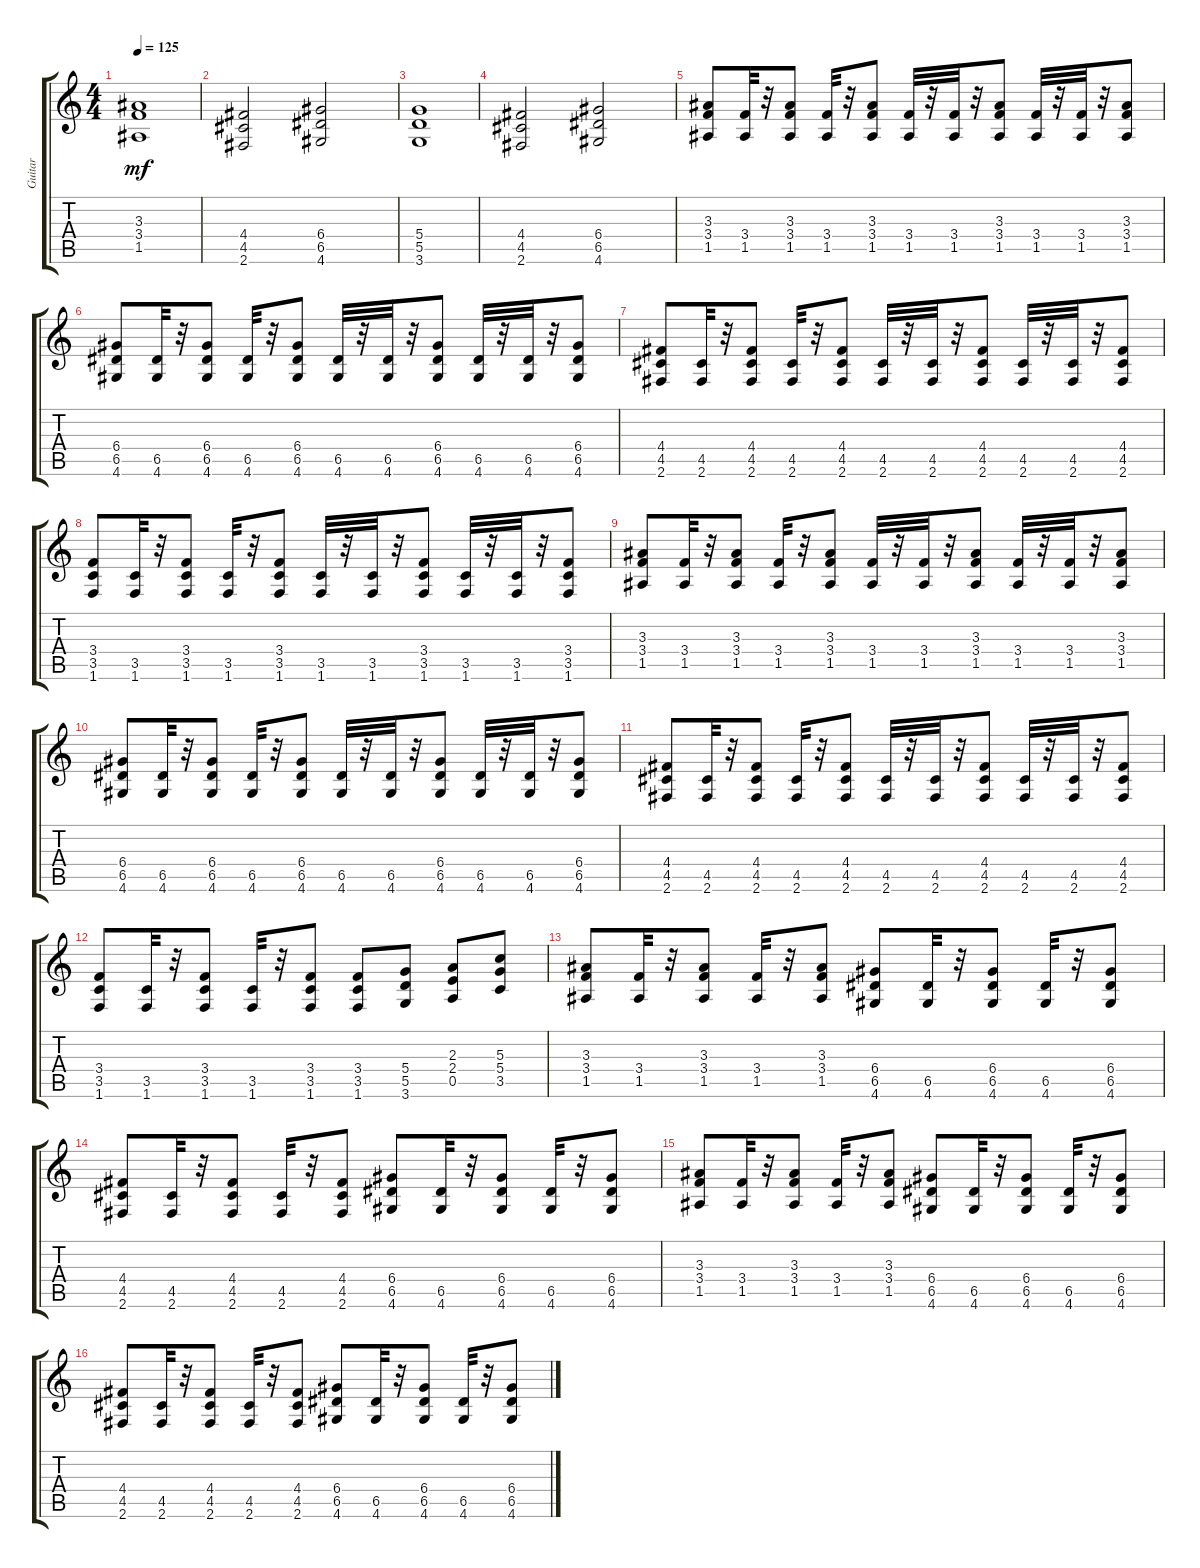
\track ("Guitar" "Guitar") {instrument distortionguitar}
\staff {score tabs}
\tuning (E4 B3 G3 D3 A2 E2) {hide}
\ts (4 4)
\tempo 125
\clef g2
\ks c
(3.3 3.4 1.5).1{dy mf} |
(4.4 4.5 2.6).2 (6.4 6.5 4.6).2 |
(5.4 5.5 3.6).1 |
(4.4 4.5 2.6).2 (6.4 6.5 4.6).2 |
(3.3 3.4 1.5).8 (3.4 1.5).32 r.32 (3.3 3.4 1.5).8 (3.4 1.5).32 r.32 (3.3 3.4 1.5).8 (3.4 1.5).32 r.32 (3.4 1.5).32 r.32 (3.3 3.4 1.5).8 (3.4 1.5).32 r.32 (3.4 1.5).32 r.32 (3.3 3.4 1.5).8 |
(6.4 6.5 4.6).8 (6.5 4.6).32 r.32 (6.4 6.5 4.6).8 (6.5 4.6).32 r.32 (6.4 6.5 4.6).8 (6.5 4.6).32 r.32 (6.5 4.6).32 r.32 (6.4 6.5 4.6).8 (6.5 4.6).32 r.32 (6.5 4.6).32 r.32 (6.4 6.5 4.6).8 |
(4.4 4.5 2.6).8 (4.5 2.6).32 r.32 (4.4 4.5 2.6).8 (4.5 2.6).32 r.32 (4.4 4.5 2.6).8 (4.5 2.6).32 r.32 (4.5 2.6).32 r.32 (4.4 4.5 2.6).8 (4.5 2.6).32 r.32 (4.5 2.6).32 r.32 (4.4 4.5 2.6).8 |
(3.4 3.5 1.6).8 (3.5 1.6).32 r.32 (3.4 3.5 1.6).8 (3.5 1.6).32 r.32 (3.4 3.5 1.6).8 (3.5 1.6).32 r.32 (3.5 1.6).32 r.32 (3.4 3.5 1.6).8 (3.5 1.6).32 r.32 (3.5 1.6).32 r.32 (3.4 3.5 1.6).8 |
(3.3 3.4 1.5).8 (3.4 1.5).32 r.32 (3.3 3.4 1.5).8 (3.4 1.5).32 r.32 (3.3 3.4 1.5).8 (3.4 1.5).32 r.32 (3.4 1.5).32 r.32 (3.3 3.4 1.5).8 (3.4 1.5).32 r.32 (3.4 1.5).32 r.32 (3.3 3.4 1.5).8 |
(6.4 6.5 4.6).8 (6.5 4.6).32 r.32 (6.4 6.5 4.6).8 (6.5 4.6).32 r.32 (6.4 6.5 4.6).8 (6.5 4.6).32 r.32 (6.5 4.6).32 r.32 (6.4 6.5 4.6).8 (6.5 4.6).32 r.32 (6.5 4.6).32 r.32 (6.4 6.5 4.6).8 |
(4.4 4.5 2.6).8 (4.5 2.6).32 r.32 (4.4 4.5 2.6).8 (4.5 2.6).32 r.32 (4.4 4.5 2.6).8 (4.5 2.6).32 r.32 (4.5 2.6).32 r.32 (4.4 4.5 2.6).8 (4.5 2.6).32 r.32 (4.5 2.6).32 r.32 (4.4 4.5 2.6).8 |
(3.4 3.5 1.6).8 (3.5 1.6).32 r.32 (3.4 3.5 1.6).8 (3.5 1.6).32 r.32 (3.4 3.5 1.6).8 (3.4 3.5 1.6).8 (5.4 5.5 3.6).8 (2.3 2.4 0.5).8 (5.3 5.4 3.5).8 |
(3.3 3.4 1.5).8 (3.4 1.5).32 r.32 (3.3 3.4 1.5).8 (3.4 1.5).32 r.32 (3.3 3.4 1.5).8 (6.4 6.5 4.6).8 (6.5 4.6).32 r.32 (6.4 6.5 4.6).8 (6.5 4.6).32 r.32 (6.4 6.5 4.6).8 |
(4.4 4.5 2.6).8 (4.5 2.6).32 r.32 (4.4 4.5 2.6).8 (4.5 2.6).32 r.32 (4.4 4.5 2.6).8 (6.4 6.5 4.6).8 (6.5 4.6).32 r.32 (6.4 6.5 4.6).8 (6.5 4.6).32 r.32 (6.4 6.5 4.6).8 |
(3.3 3.4 1.5).8 (3.4 1.5).32 r.32 (3.3 3.4 1.5).8 (3.4 1.5).32 r.32 (3.3 3.4 1.5).8 (6.4 6.5 4.6).8 (6.5 4.6).32 r.32 (6.4 6.5 4.6).8 (6.5 4.6).32 r.32 (6.4 6.5 4.6).8 |
(4.4 4.5 2.6).8 (4.5 2.6).32 r.32 (4.4 4.5 2.6).8 (4.5 2.6).32 r.32 (4.4 4.5 2.6).8 (6.4 6.5 4.6).8 (6.5 4.6).32 r.32 (6.4 6.5 4.6).8 (6.5 4.6).32 r.32 (6.4 6.5 4.6).8
